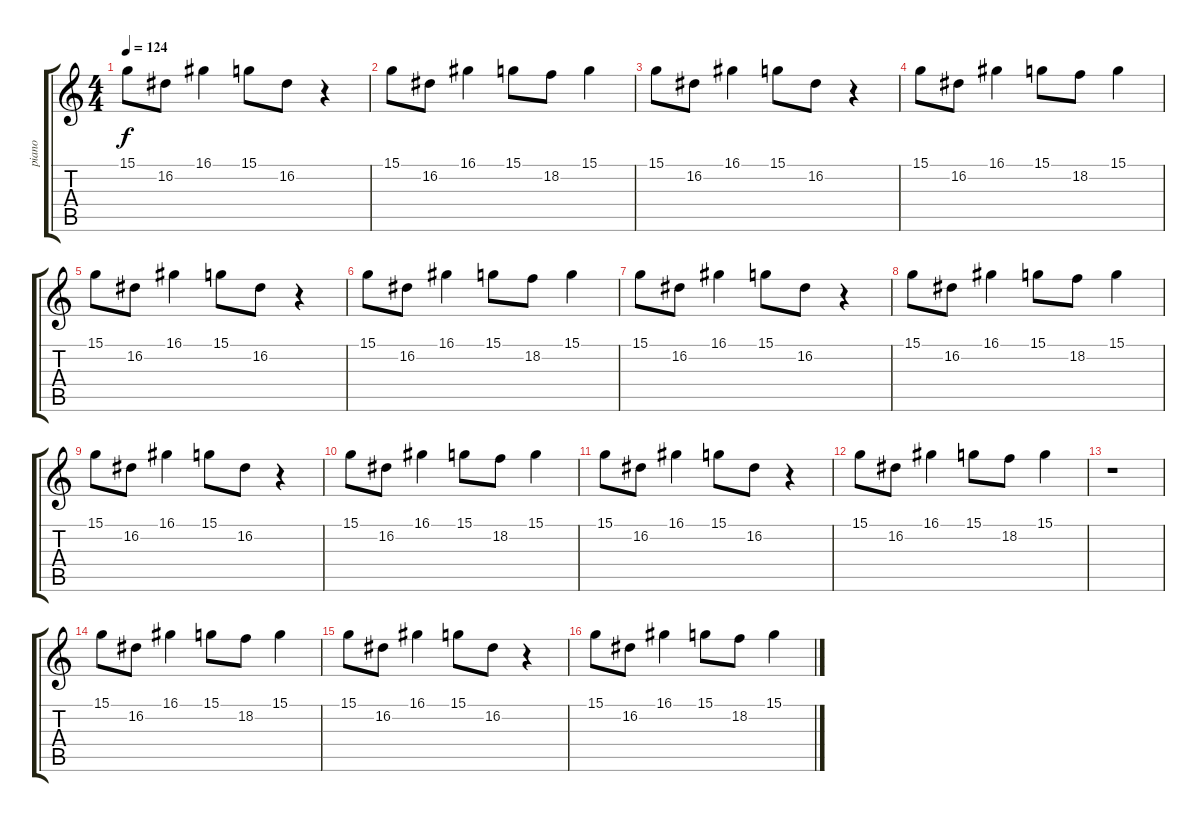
\track ("piano" "piano") {instrument acousticgrandpiano}
\staff {score tabs}
\tuning (E4 B3 G3 D3 A2 E2) {hide}
\ts (4 4)
\tempo 124
\clef g2
\ks c
15.1.8{dy f} 16.2.8 16.1.4 15.1.8 16.2.8 r.4 |
15.1.8 16.2.8 16.1.4 15.1.8 18.2.8 15.1.4 |
15.1.8 16.2.8 16.1.4 15.1.8 16.2.8 r.4 |
15.1.8 16.2.8 16.1.4 15.1.8 18.2.8 15.1.4 |
15.1.8 16.2.8 16.1.4 15.1.8 16.2.8 r.4 |
15.1.8 16.2.8 16.1.4 15.1.8 18.2.8 15.1.4 |
15.1.8 16.2.8 16.1.4 15.1.8 16.2.8 r.4 |
15.1.8 16.2.8 16.1.4 15.1.8 18.2.8 15.1.4 |
15.1.8 16.2.8 16.1.4 15.1.8 16.2.8 r.4 |
15.1.8 16.2.8 16.1.4 15.1.8 18.2.8 15.1.4 |
15.1.8 16.2.8 16.1.4 15.1.8 16.2.8 r.4 |
15.1.8 16.2.8 16.1.4 15.1.8 18.2.8 15.1.4 |
r.1 |
15.1.8 16.2.8 16.1.4 15.1.8 18.2.8 15.1.4 |
15.1.8 16.2.8 16.1.4 15.1.8 16.2.8 r.4 |
15.1.8 16.2.8 16.1.4 15.1.8 18.2.8 15.1.4
